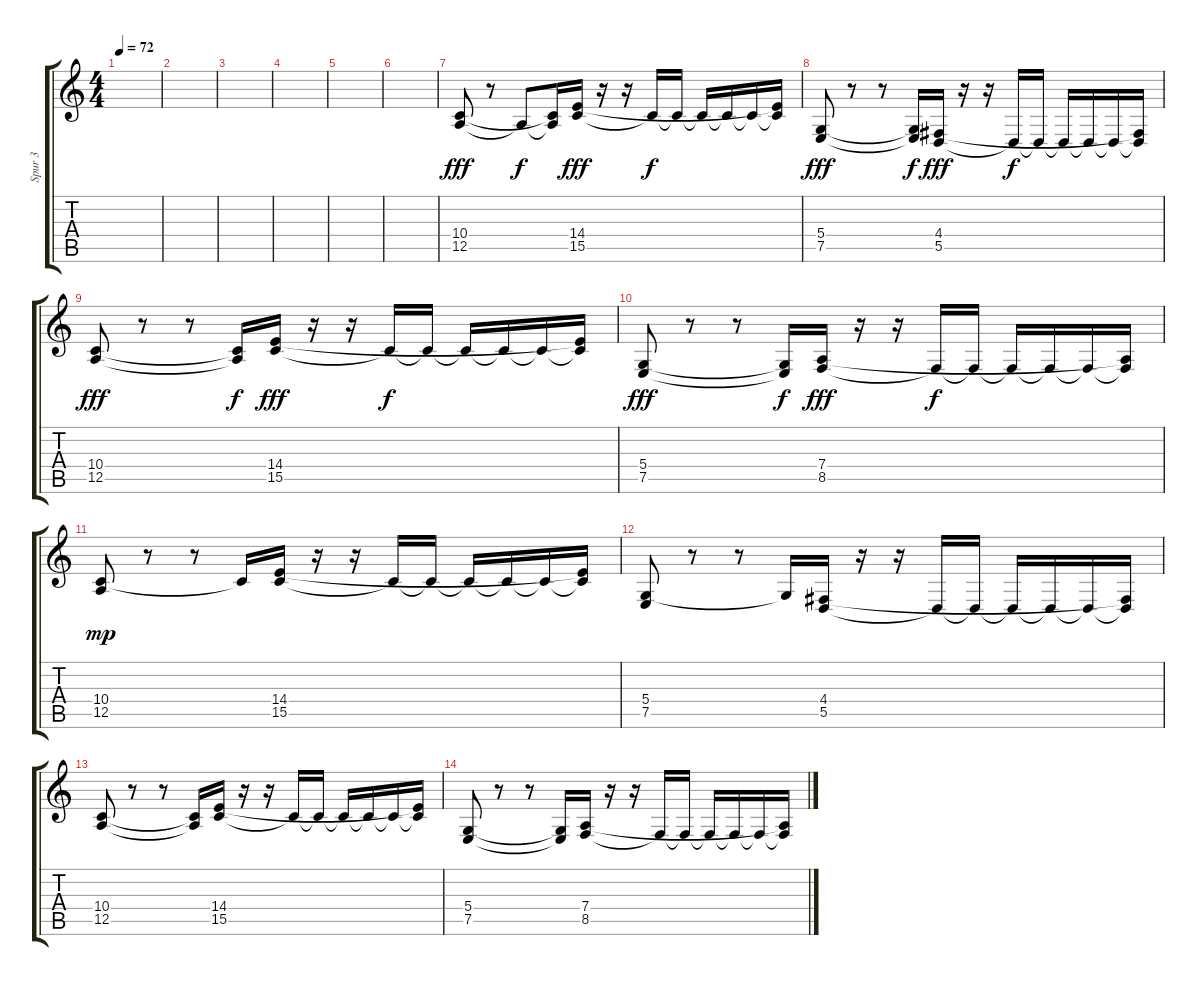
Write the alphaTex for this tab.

\track ("Spur 3" "Spur 3") {instrument pad6metallic}
\staff {score tabs}
\tuning (E4 B3 G3 D3 A2 E2) {hide}
\ts (4 4)
\tempo 72
\clef g2
\ks c
|
|
|
|
|
|
(10.4 12.5).8{dy fff} r.8 12.5{t}.8{dy f} (10.4{t} 12.5{t}).16 (14.4 15.5).16{dy fff} r.16 r.16 15.5{t}.16{dy f} 15.5{t}.16 15.5{t}.16 15.5{t}.16 15.5{t}.16 (14.4{t} 15.5{t}).16 |
(5.4 7.5).8{dy fff} r.8 r.8 (5.4{t} 7.5{t}).16{dy f} (4.4 5.5).16{dy fff} r.16 r.16 5.5{t}.16{dy f} 5.5{t}.16 5.5{t}.16 5.5{t}.16 5.5{t}.16 (4.4{t} 5.5{t}).16 |
(10.4 12.5).8{dy fff} r.8 r.8 (10.4{t} 12.5{t}).16{dy f} (14.4 15.5).16{dy fff} r.16 r.16 15.5{t}.16{dy f} 15.5{t}.16 15.5{t}.16 15.5{t}.16 15.5{t}.16 (14.4{t} 15.5{t}).16 |
(5.4 7.5).8{dy fff} r.8 r.8 (5.4{t} 7.5{t}).16{dy f} (7.4 8.5).16{dy fff} r.16 r.16 8.5{t}.16{dy f} 8.5{t}.16 8.5{t}.16 8.5{t}.16 8.5{t}.16 (7.4{t} 8.5{t}).16 |
(10.4 12.5).8{dy mp} r.8 r.8 10.4{t}.16 (14.4 15.5).16 r.16 r.16 15.5{t}.16 15.5{t}.16 15.5{t}.16 15.5{t}.16 15.5{t}.16 (14.4{t} 15.5{t}).16 |
(5.4 7.5).8 r.8 r.8 5.4{t}.16 (4.4 5.5).16 r.16 r.16 5.5{t}.16 5.5{t}.16 5.5{t}.16 5.5{t}.16 5.5{t}.16 (4.4{t} 5.5{t}).16 |
(10.4 12.5).8 r.8 r.8 (10.4{t} 12.5{t}).16 (14.4 15.5).16 r.16 r.16 15.5{t}.16 15.5{t}.16 15.5{t}.16 15.5{t}.16 15.5{t}.16 (14.4{t} 15.5{t}).16 |
(5.4 7.5).8 r.8 r.8 (5.4{t} 7.5{t}).16 (7.4 8.5).16 r.16 r.16 8.5{t}.16 8.5{t}.16 8.5{t}.16 8.5{t}.16 8.5{t}.16 (7.4{t} 8.5{t}).16
